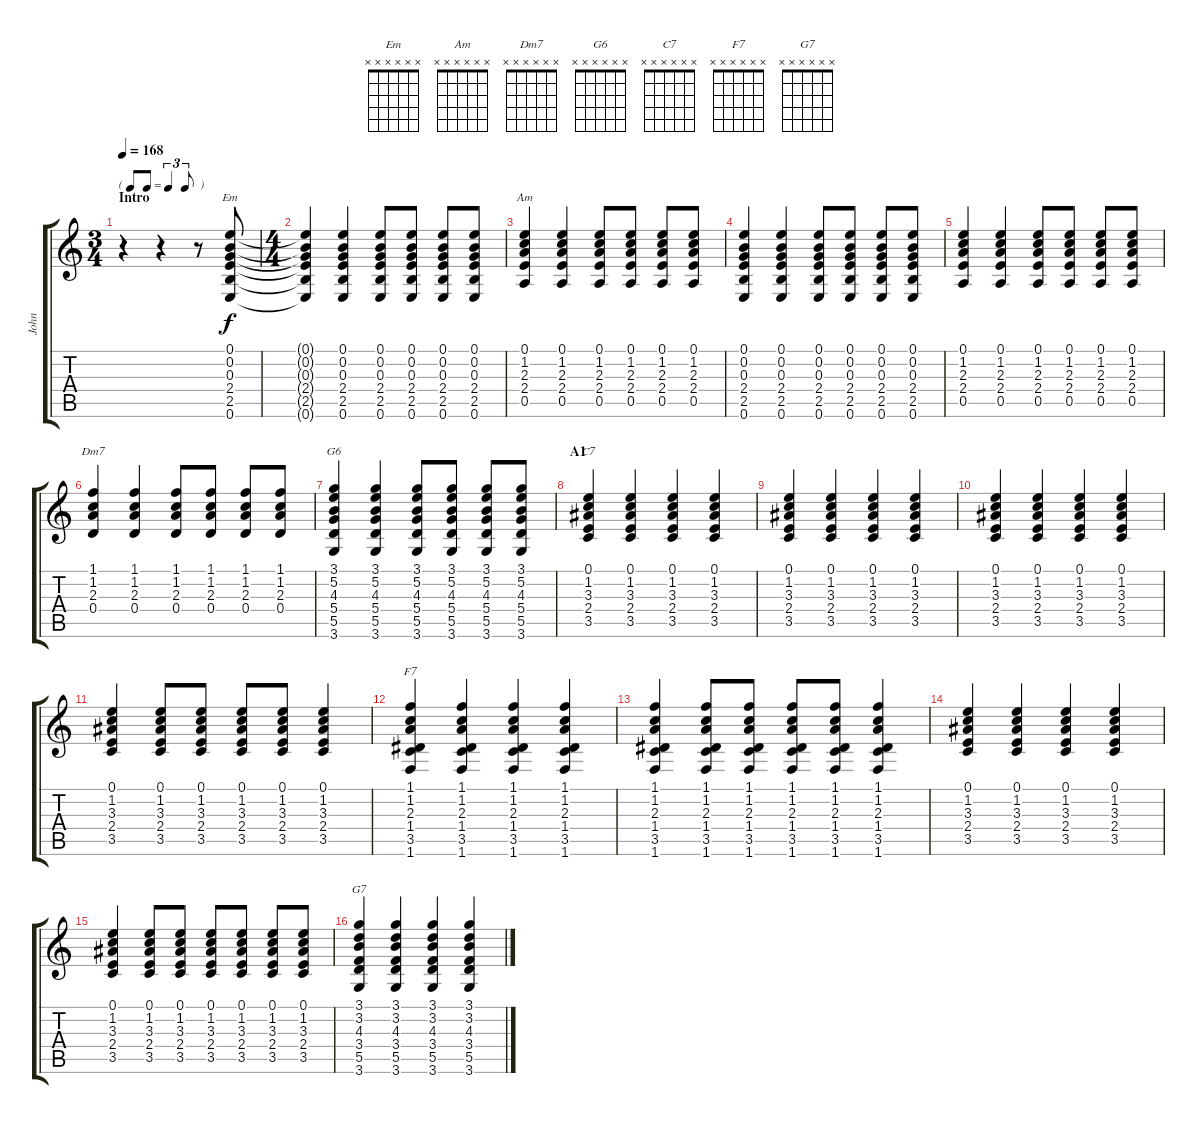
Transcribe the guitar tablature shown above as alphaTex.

\track ("John" "John") {instrument electricguitarclean}
\staff {score tabs}
\tuning (E4 B3 G3 D3 A2 E2) {hide}
\chord ("Em" x x x x x x) {firstfret 0}
\chord ("Am" x x x x x x) {firstfret 0}
\chord ("Dm7" x x x x x x) {firstfret 0}
\chord ("G6" x x x x x x) {firstfret 0}
\chord ("C7" x x x x x x) {firstfret 0}
\chord ("F7" x x x x x x) {firstfret 0}
\chord ("G7" x x x x x x) {firstfret 0}
\ts (3 4)
\tf triplet8th
\section ("" "Intro")
\tempo 168
\clef g2
\ks c
r.4{dy f instrument electricguitarclean} r.4 r.8 (0.1 0.2 0.3 2.4 2.5 0.6).8{ch "Em"} |
\ts (4 4)
(0.1{t} 0.2{t} 0.3{t} 2.4{t} 2.5{t} 0.6{t}).4 (0.1 0.2 0.3 2.4 2.5 0.6).4 (0.1 0.2 0.3 2.4 2.5 0.6).8 (0.1 0.2 0.3 2.4 2.5 0.6).8 (0.1 0.2 0.3 2.4 2.5 0.6).8 (0.1 0.2 0.3 2.4 2.5 0.6).8 |
(0.1 1.2 2.3 2.4 0.5).4{ch "Am"} (0.1 1.2 2.3 2.4 0.5).4 (0.1 1.2 2.3 2.4 0.5).8 (0.1 1.2 2.3 2.4 0.5).8 (0.1 1.2 2.3 2.4 0.5).8 (0.1 1.2 2.3 2.4 0.5).8 |
(0.1 0.2 0.3 2.4 2.5 0.6).4 (0.1 0.2 0.3 2.4 2.5 0.6).4 (0.1 0.2 0.3 2.4 2.5 0.6).8 (0.1 0.2 0.3 2.4 2.5 0.6).8 (0.1 0.2 0.3 2.4 2.5 0.6).8 (0.1 0.2 0.3 2.4 2.5 0.6).8 |
(0.1 1.2 2.3 2.4 0.5).4 (0.1 1.2 2.3 2.4 0.5).4 (0.1 1.2 2.3 2.4 0.5).8 (0.1 1.2 2.3 2.4 0.5).8 (0.1 1.2 2.3 2.4 0.5).8 (0.1 1.2 2.3 2.4 0.5).8 |
(1.1 1.2 2.3 0.4).4{ch "Dm7"} (1.1 1.2 2.3 0.4).4 (1.1 1.2 2.3 0.4).8 (1.1 1.2 2.3 0.4).8 (1.1 1.2 2.3 0.4).8 (1.1 1.2 2.3 0.4).8 |
(3.1 5.2 4.3 5.4 5.5 3.6).4{ch "G6"} (3.1 5.2 4.3 5.4 5.5 3.6).4 (3.1 5.2 4.3 5.4 5.5 3.6).8 (3.1 5.2 4.3 5.4 5.5 3.6).8 (3.1 5.2 4.3 5.4 5.5 3.6).8 (3.1 5.2 4.3 5.4 5.5 3.6).8 |
\section ("" "A1")
(0.1 1.2 3.3 2.4 3.5).4{ch "C7"} (0.1 1.2 3.3 2.4 3.5).4 (0.1 1.2 3.3 2.4 3.5).4 (0.1 1.2 3.3 2.4 3.5).4 |
(0.1 1.2 3.3 2.4 3.5).4 (0.1 1.2 3.3 2.4 3.5).4 (0.1 1.2 3.3 2.4 3.5).4 (0.1 1.2 3.3 2.4 3.5).4 |
(0.1 1.2 3.3 2.4 3.5).4 (0.1 1.2 3.3 2.4 3.5).4 (0.1 1.2 3.3 2.4 3.5).4 (0.1 1.2 3.3 2.4 3.5).4 |
(0.1 1.2 3.3 2.4 3.5).4 (0.1 1.2 3.3 2.4 3.5).8 (0.1 1.2 3.3 2.4 3.5).8 (0.1 1.2 3.3 2.4 3.5).8 (0.1 1.2 3.3 2.4 3.5).8 (0.1 1.2 3.3 2.4 3.5).4 |
(1.1 1.2 2.3 1.4 3.5 1.6).4{ch "F7"} (1.1 1.2 2.3 1.4 3.5 1.6).4 (1.1 1.2 2.3 1.4 3.5 1.6).4 (1.1 1.2 2.3 1.4 3.5 1.6).4 |
(1.1 1.2 2.3 1.4 3.5 1.6).4 (1.1 1.2 2.3 1.4 3.5 1.6).8 (1.1 1.2 2.3 1.4 3.5 1.6).8 (1.1 1.2 2.3 1.4 3.5 1.6).8 (1.1 1.2 2.3 1.4 3.5 1.6).8 (1.1 1.2 2.3 1.4 3.5 1.6).4 |
(0.1 1.2 3.3 2.4 3.5).4 (0.1 1.2 3.3 2.4 3.5).4 (0.1 1.2 3.3 2.4 3.5).4 (0.1 1.2 3.3 2.4 3.5).4 |
(0.1 1.2 3.3 2.4 3.5).4 (0.1 1.2 3.3 2.4 3.5).8 (0.1 1.2 3.3 2.4 3.5).8 (0.1 1.2 3.3 2.4 3.5).8 (0.1 1.2 3.3 2.4 3.5).8 (0.1 1.2 3.3 2.4 3.5).8 (0.1 1.2 3.3 2.4 3.5).8 |
(3.1 3.2 4.3 3.4 5.5 3.6).4{ch "G7"} (3.1 3.2 4.3 3.4 5.5 3.6).4 (3.1 3.2 4.3 3.4 5.5 3.6).4 (3.1 3.2 4.3 3.4 5.5 3.6).4
